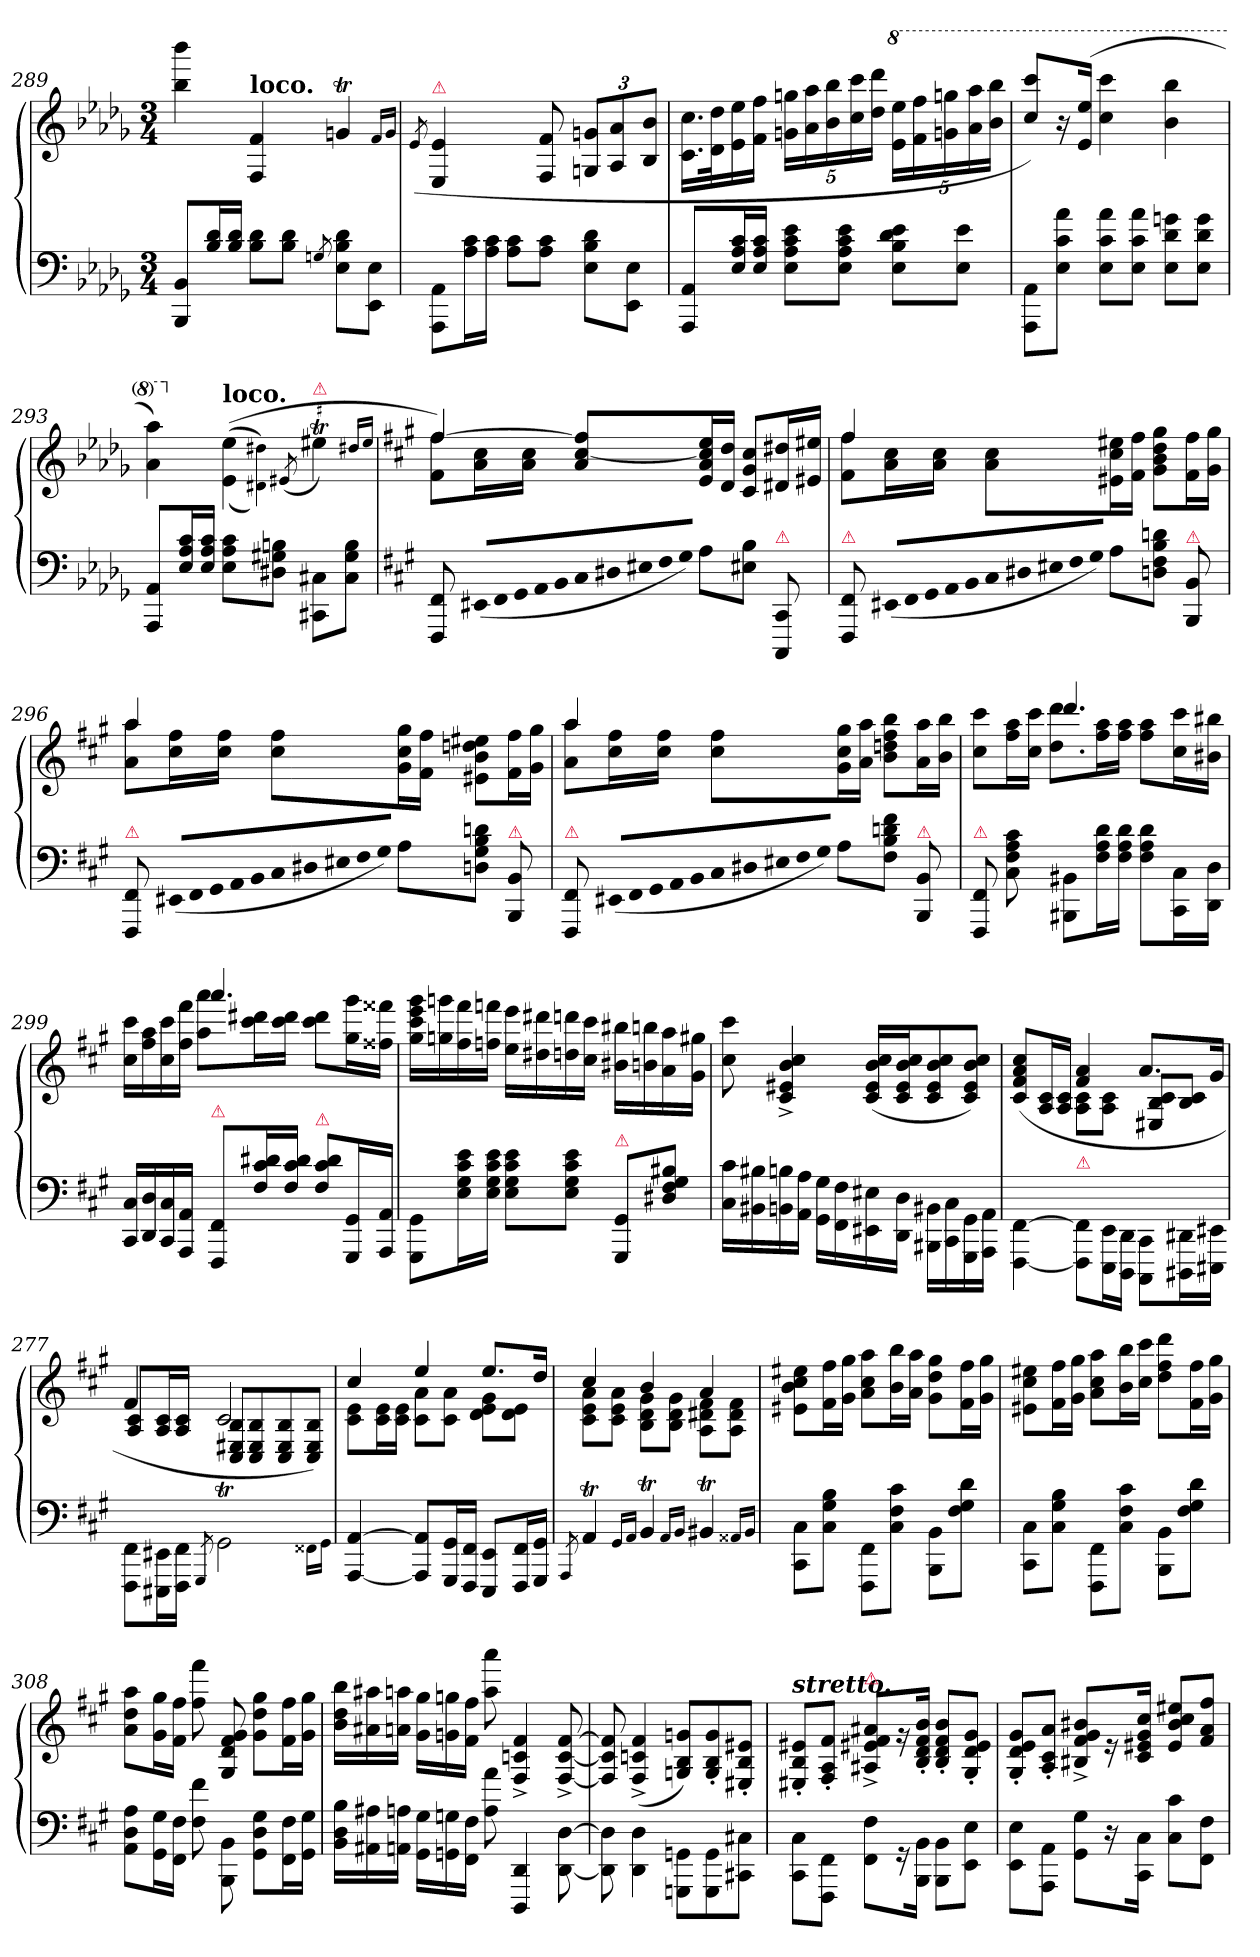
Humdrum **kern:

**kern	**kern
*part1	*part1
*staff2	*staff1
*clefF4	*clefG2
*k[b-e-a-d-g-]	*k[b-e-a-d-g-]
*M3/4	*M3/4
=289	=289
8BBB- 8BB-L	4bb- 4bbb-
16B- 16d-L	.
16B- 16d-JJ	.
!	!LO:TX:a:B:t=loco.
8B-\ 8d-\L	4F/ 4f/
8B-\ 8d-\J	.
8qGn/	.
8E- 8B- 8d-L	4gnt
8EE- 8E-J	.
.	16qqf/LL
.	16qqg/JJ
=290	=290
.	(>8qe-/
!	!LO:TX:a:color=crimson:t=⚠
!	!LO:N:vis=4
8AAA-\ 8AA-\L	4.E-TTT/ 4.e-TTT/
16A-\ 16c\L	.
16A-\ 16c\JJ	.
8A-\ 8c\L	.
8A-\ 8c\J	8F/ 8f/
8E-\ 8B-\ 8d-\L	12Gn/ 12gn/L
.	12A-/ 12a-/
8EE-\ 8E-\J	.
.	12B-/ 12b-/J
=291	=291
8AAA- 8AA-L	16.c\ 16.cc\LL
.	32d- 32dd-K
16E- 16A- 16cL	16e- 16ee-
16E- 16A- 16cJJ	16f 16ffJJ
8E- 8A- 8c 8e-L	20gn\ 20ggn\LL
.	20a- 20aa-
.	20b- 20bb-
8E- 8A- 8c 8e-J	.
.	20cc 20ccc
.	20dd- 20ddd-JJ
*	*8va
8E- 8B- 8d- 8e-L	20ee-\ 20eee-\LL
.	20ff 20fff
.	20ggn 20gggn
8E- 8e-J	.
.	20aa- 20aaa-
.	20bb- 20bbb-JJ
=292	=292
8AAA-\ 8AA-\L	8ccc/ 8cccc/L)
8E- 8c 8a-J	16r
.	(>16ee- 16eee-Jk
8E- 8c 8a-L	4ccc 4cccc
8E- 8c 8a-J	.
8E- 8d- 8gnL	4bb- 4bbb-
8E- 8d- 8gJ	.
=293	=293
8AAA- 8AA-L	4aa- 4aaa-)
16E- 16A- 16cL	.
16E- 16A- 16cJJ	.
*	*X8va
!	!LO:TX:a:B:t=loco.
8E- 8A- 8cL	(<(>(>4e-\ 4ee-\
8D#X 8G#X 8BnJ	.
.	4qqd#X\ 4qqdd#X\))
.	(>8qe#X/
!	!LO:TX:a:color=crimson:t=⚠
!	!LO:TR:acc=#
8CC#X\ 8C#X\L	4ee#Xt)
8C# 8G# 8BJ	.
.	16qqdd#X/LL
.	16qqee#/JJ
=294	=294
*k[f#c#g#]	*k[f#c#g#]
*	*^
8FFF# 8FF#	[4ff#TTT)	8f# 8ff#L
*Xtuplet	*	*
!LO:N:vis=8	!	!
(<40EE#X!L	.	16a 16cc#L
!LO:N:vis=8	!	!
40FF#!	.	.
!LO:N:vis=8	!	!
40GG#!	.	.
.	.	16a 16cc#JJ
!LO:N:vis=8	!	!
40AA!	.	.
!LO:N:vis=8	!	!
40BB!	.	.
!LO:N:vis=8	!	!
40C#!	8a/ [8cc#/ 8ff#]/L	2ryy
!LO:N:vis=8	!	!
40D#X!	.	.
!LO:N:vis=8	!	!
40E#X!	.	.
!LO:N:vis=8	!	!
40F#!	.	.
!LO:N:vis=8	!	!
40G#!J)	.	.
8AL	16e 16a 16cc#] 16eeL	.
.	16d 16ddJJ	.
8E#X 8BJ	8c# 8g# 8cc#L	.
!LO:TX:a:color=crimson:t=⚠	!	!
8CCC# 8CC#	16d#X 16dd#XL	.
.	16e#X 16ee#XJJ	.
=295	=295	=295
!LO:TX:a:color=crimson:t=⚠	!	!
8FFF# 8FF#	4ff#	8f# 8ff#L
!LO:N:vis=8	!	!
(<40EE#X!L	.	16a 16cc#L
!LO:N:vis=8	!	!
40FF#!	.	.
!LO:N:vis=8	!	!
40GG#!	.	.
.	.	16a 16cc#JJ
!LO:N:vis=8	!	!
40AA!	.	.
!LO:N:vis=8	!	!
40BB!	.	.
!LO:N:vis=8	!	!
40C#!	2ryy	8a 8cc#L
!LO:N:vis=8	!	!
40D#X!	.	.
!LO:N:vis=8	!	!
40E#X!	.	.
!LO:N:vis=8	!	!
40F#!	.	.
!LO:N:vis=8	!	!
40G#!J)	.	.
8AL	.	16e#X 16cc# 16ee#XL
.	.	16f# 16ff#JJ
8Dn 8F# 8B 8dnjJ	.	8g# 8b 8dd 8gg#L
!LO:TX:a:color=crimson:t=⚠	!	!
8BBB 8BB	.	16f# 16ff#L
.	.	16g# 16gg#JJ
=296	=296	=296
!LO:TX:a:color=crimson:t=⚠	!	!
8FFF# 8FF#	4aa	8a 8aaL
!LO:N:vis=8	!	!
(<40EE#X!L	.	16cc# 16ff#L
!LO:N:vis=8	!	!
40FF#!	.	.
!LO:N:vis=8	!	!
40GG#!	.	.
.	.	16cc# 16ff#JJ
!LO:N:vis=8	!	!
40AA!	.	.
!LO:N:vis=8	!	!
40BB!	.	.
!LO:N:vis=8	!	!
40C#!	2ryy	8cc# 8ff#L
!LO:N:vis=8	!	!
40D#X!	.	.
!LO:N:vis=8	!	!
40E#X!	.	.
!LO:N:vis=8	!	!
40F#!	.	.
!LO:N:vis=8	!	!
40G#!J)	.	.
8AL	.	16g# 16cc# 16gg#L
.	.	16f# 16ff#JJ
8Dn 8G# 8B 8dnjJ	.	8e#X 8b 8ddn 8ee#XL
!LO:TX:a:color=crimson:t=⚠	!	!
8BBB 8BB	.	16f# 16ff#L
.	.	16g# 16gg#JJ
=297	=297	=297
!LO:TX:a:color=crimson:t=⚠	!	!
8FFF# 8FF#	4aa	8a 8aaL
!LO:N:vis=8	!	!
(<40EE#X!L	.	16cc# 16ff#L
!LO:N:vis=8	!	!
40FF#!	.	.
!LO:N:vis=8	!	!
40GG#!	.	.
.	.	16cc# 16ff#JJ
!LO:N:vis=8	!	!
40AA!	.	.
!LO:N:vis=8	!	!
40BB!	.	.
!LO:N:vis=8	!	!
40C#!	2ryy	8cc# 8ff#L
!LO:N:vis=8	!	!
40D#X!	.	.
!LO:N:vis=8	!	!
40E#X!	.	.
!LO:N:vis=8	!	!
40F#!	.	.
!LO:N:vis=8	!	!
40G#!J)	.	.
8AL	.	16g# 16cc# 16gg#L
.	.	16a 16aaJJ
8F# 8B 8dnj 8f#J	.	8b 8ddn 8ff# 8bbL
!LO:TX:a:color=crimson:t=⚠	!	!
8BBB 8BB	.	16a 16aaL
.	.	16b 16bbJJ
=298	=298	=298
!LO:TX:a:color=crimson:t=⚠	!	!
8FFF# 8FF#	4ryy	8cc# 8ccc#L
8C# 8F# 8A 8c#	.	16ff# 16aaL
.	.	16cc# 16ccc#JJ
!	!	!LO:N:vis=8.
8BBB#X\ 8BB#X\L	4.ddd	8dd 8dddL
16F# 16A 16dL	.	16ff# 16aaL
16F# 16A 16dJJ	.	16ff# 16aaJJ
8F#\ 8A\ 8d\L	.	8ff# 8aaL
16CC#\ 16C#\L	8ryy	16cc# 16ccc#L
16DD\ 16D\JJ	.	16b#X 16bb#XJJ
=299	=299	=299
16CC# 16C#LL	4ryy	16cc# 16ccc#LL
16DD 16D	.	16ff# 16aa
16CC# 16C#	.	16cc# 16ccc#
16AAA 16AAJJ	.	16ff# 16fff#JJ
!LO:TX:a:color=crimson:t=⚠	!	!
8FFF#/ 8FF#/L	4.aaa	8aa 8aaaL
16F#\ 16c#\ 16d#X\L	.	16ccc# 16ddd#XL
16F# 16c# 16d#JJ	.	16ccc# 16ddd#JJ
!LO:TX:a:color=crimson:t=⚠	!	!
8F#\ 8c#\ 8d#\L	.	8ccc# 8ddd#L
16GGG#/ 16GG#/L	8ryy	16gg# 16ggg#L
16AAA 16AAJJ	.	16ff##X 16fff##XJJ
*	*v	*v
=300	=300
8GGG# 8GG#L	16gg# 16ccc# 16eee 16ggg#LL
.	16ggn 16gggn
16E 16G# 16c# 16eL	16ff# 16fff#
16E 16G# 16c# 16eJJ	16ffn 16fffnJJ
8E 8G# 8c# 8eL	16ee 16eeeLL
.	16dd#X 16ddd#X
8E 8G# 8c# 8eJ	16ddn 16dddn
.	16cc# 16ccc#JJ
!LO:TX:a:color=crimson:t=⚠	!
8GGG#\ 8GG#\L	16b#X 16bb#XLL
.	16bn 16bbn
8D#X/ 8F#/ 8G#/ 8B#X/J	16a 16aa
.	16g#j 16gg#jJJ
=301	=301
16C# 16c#LL	8cc# 8ccc#
16BB#X 16B#X	.
16BBn 16Bn	4c#^ 4e#X^ 4b^ 4cc#^
16AA 16AJJ	.
16GG#\ 16G#\LL	.
16FF# 16F#	.
16EE#X 16E#X	(>16c# 16e# 16b 16cc#LL
16DD 16DJJ	16c# 16e# 16b 16cc#J
16BBB#X\ 16BB#X\LL	8c# 8e# 8b 8cc#
16CC# 16C#	.
16GGG# 16GG#	8c# 8e# 8b 8cc#J)
16AAA 16AAJJ	.
=302	=302
*	*^
[4FFF#\ [4FF#\	(>8c# 8f# 8a 8cc#L	4ryy
.	16A 16c#L	.
.	16A 16c#JJ	.
!LO:TX:a:color=crimson:t=⚠	!	!
8FFF#]\ 8FF#]\L	4f# 4a	8A 8c#L
16EEE 16EEL	.	8A 8c#J
16DDD 16DDJJ	.	.
8CCC#\ 8CC#\L	8.aL	8E#X/ 8B/ 8c#/L
16DDD#X\ 16DD#X\L	.	8B/ 8c#/J
16EEE#X\ 16EE#X\JJ	16g#Jk	.
=277	=277	=277
8FFF#\ 8FF#\L	4f#	8A/ 8c#/L
16EEE#X\ 16EE#X\L	.	16A/ 16c#/L
16FFF#\ 16FF#\JJ	.	16A/ 16c#/JJ
8qGGG#/	.	.
2GG#t\	2c#	8C#/ 8E#X/ 8B/L
.	.	8C#/ 8E#/ 8B/
.	.	8C#/ 8E#/ 8B/
.	.	8C#/ 8E#/ 8B/J)
16qqFF##X\LL	.	.
16qqGG#JJ	.	.
=304	=304	=304
[4AAATTT [4AATTT	4cc#	8c# 8eL
.	.	16c# 16eL
.	.	16c# 16eJJ
8AAA] 8AA]L	4ee	8c# 8aL
16GGG# 16GG#L	.	8c# 8aJ
16FFF# 16FF#JJ	.	.
8EEE 8EEL	8.eeL	8d 8e 8g#L
16FFF# 16FF#L	.	8d 8eJ
16GGG# 16GG#JJ	16ddJk	.
=305	=305	=305
8qAAA/	.	.
4AAT	4cc#	8c# 8e 8aL
.	.	8c# 8e 8aJ
16qqGG#/LL	.	.
16qqAA/JJ	.	.
4BBT	4b	8B 8d 8g#L
.	.	8B 8d 8g#J
16qqAA/LL	.	.
16qqBB/JJ	.	.
4BB#Xt	4a	8A 8d#X 8f#L
.	.	8A 8d# 8f#J
*	*v	*v
16qqAA##X/LL	.
16qqBB#/JJ	.
=306	=306
8CC#\ 8C#\L	8e#X 8b 8cc# 8ee#XL
8C# 8G# 8BJ	16f# 16ff#L
.	16g# 16gg#JJ
8FFF#\ 8FF#\L	8a 8cc# 8aaL
8C# 8F# 8c#J	16b 16bbL
.	16a 16aaJJ
8BBB\ 8BB\L	8g# 8dd 8gg#L
8F# 8G# 8dJ	16f# 16ff#L
.	16g# 16gg#JJ
=307	=307
8CC#\ 8C#\L	8e#X 8cc# 8ee#XL
8C# 8G# 8BJ	16f# 16ff#L
.	16g# 16gg#JJ
8FFF#\ 8FF#\L	8a 8cc# 8aaL
8C# 8F# 8c#J	16b 16bbL
.	16cc# 16ccc#JJ
8BBB\ 8BB\L	8dd 8ff# 8dddL
8F# 8G# 8dJ	16f# 16ff#L
.	16g# 16gg#JJ
=308	=308
8AA\ 8D\ 8A\L	8a 8dd 8aaL
16GG# 16G#L	16g# 16gg#L
16FF# 16F#JJ	16f# 16ff#JJ
8F# 8f#	8ff# 8fff#
8BBB\ 8BB\	8G#/ 8d/ 8f#/ 8g#/
8GG#\ 8D\ 8G#\L	8g# 8dd 8gg#L
16FF# 16F#L	16f# 16ff#L
16GG# 16G#JJ	16g# 16gg#JJ
=309	=309
*	*Xtuplet
24BB 24D 24BLL	24b 24dd 24bbLL
24AA#X 24A#X	24a#X 24aa#X
24AAn 24AnJJ	24an 24aanJJ
24GG#\ 24G#\LL	24g# 24gg#LL
24GGn 24Gn	24gn 24ggn
24FF# 24F#JJ	24f# 24ff#JJ
8A 8a	8aa 8aaa
4DDD/ 4DD/	4F#^>/ 4cn^>/ 4f#^>/
[8DD\ [8D\	[8F#^>/ [8c^>/ [8f#^>/
=310	=310
8DD]\ 8D]\	8F#]/ 8cn]/ 8f#]/
4DD\ 4D\	(>4F#^>/ 4c^>/ 4f#^>/
8GGGn\ 8GGn\L	8Gn/ 8B/ 8gn/L)
8GGG\ 8GG\	8G'>/ 8B'>/ 8g'>/
8CC#X\ 8C#X\J	8E#X'>/ 8B'>/ 8e#X'>/J
=311	=311
!	!LO:TX:a:Bi:t=stretto.
8CC#\ 8C#\L	8E#X'>/ 8B'>/ 8e#j'>/L
8FFF#\ 8FF#\J	8F#'>/ 8A'>/ 8f#'>/J
!	!LO:TX:a:Bi:color=crimson:t=⚠
8FF#\ 8F#\L	8A#X^> 8e#X^> 8f#^> 8a#X^>L
16r	16rg
16BBB 16BBJk	16B'> 16d'> 16f#'> 16b'>Jk
8BBB\ 8BB\L	8B'> 8d'> 8f#'> 8b'>L
8EE\ 8E\J	8G#'>/ 8d'>/ 8e#'>/ 8g#'>/J
=312	=312
8EE\ 8E\L	8G#'>/ 8d'>/ 8e'>/ 8g#'>/L
8AAA\ 8AA\J	8A'>/ 8c#'>/ 8a'>/J
8GG#\ 8G#\L	8B#X^> 8f#^> 8g#^> 8b#X^>L
16r	16r
16CC# 16C#Jk	16c# 16e#X 16g# 16cc#Jk
8C#\ 8c#\L	8e#/ 8b#/ 8cc#/ 8ee#X/L
8FF# 8F#J	8f# 8a 8ff#J
=	=
*-	*-
